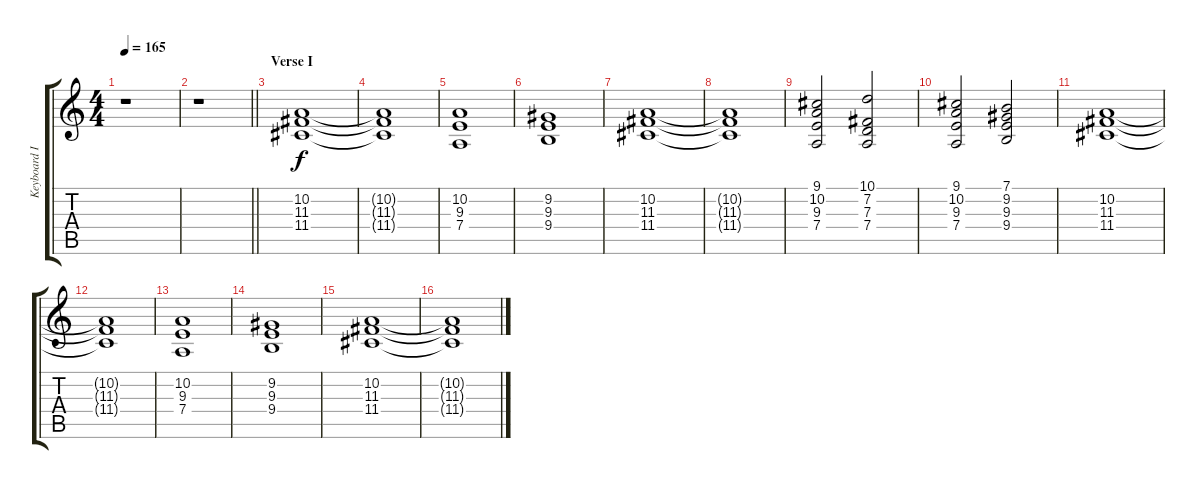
\track ("Keyboard II" "Keyboard I") {instrument synthstrings1}
\staff {score tabs}
\tuning (E4 B3 G3 D3 A2 E2) {hide}
\ts (4 4)
\tempo 165
\clef g2
\ks c
r.1{dy f} |
\barLineRight lightlight
r.1 |
\section ("" "Verse I")
(10.2 11.3 11.4).1 |
(10.2{t} 11.3{t} 11.4{t}).1 |
(10.2 9.3 7.4).1 |
(9.2 9.3 9.4).1 |
(10.2 11.3 11.4).1 |
(10.2{t} 11.3{t} 11.4{t}).1 |
(9.1 10.2 9.3 7.4).2 (10.1 7.2 7.3 7.4).2 |
(9.1 10.2 9.3 7.4).2 (7.1 9.2 9.3 9.4).2 |
(10.2 11.3 11.4).1 |
(10.2{t} 11.3{t} 11.4{t}).1 |
(10.2 9.3 7.4).1 |
(9.2 9.3 9.4).1 |
(10.2 11.3 11.4).1 |
(10.2{t} 11.3{t} 11.4{t}).1
